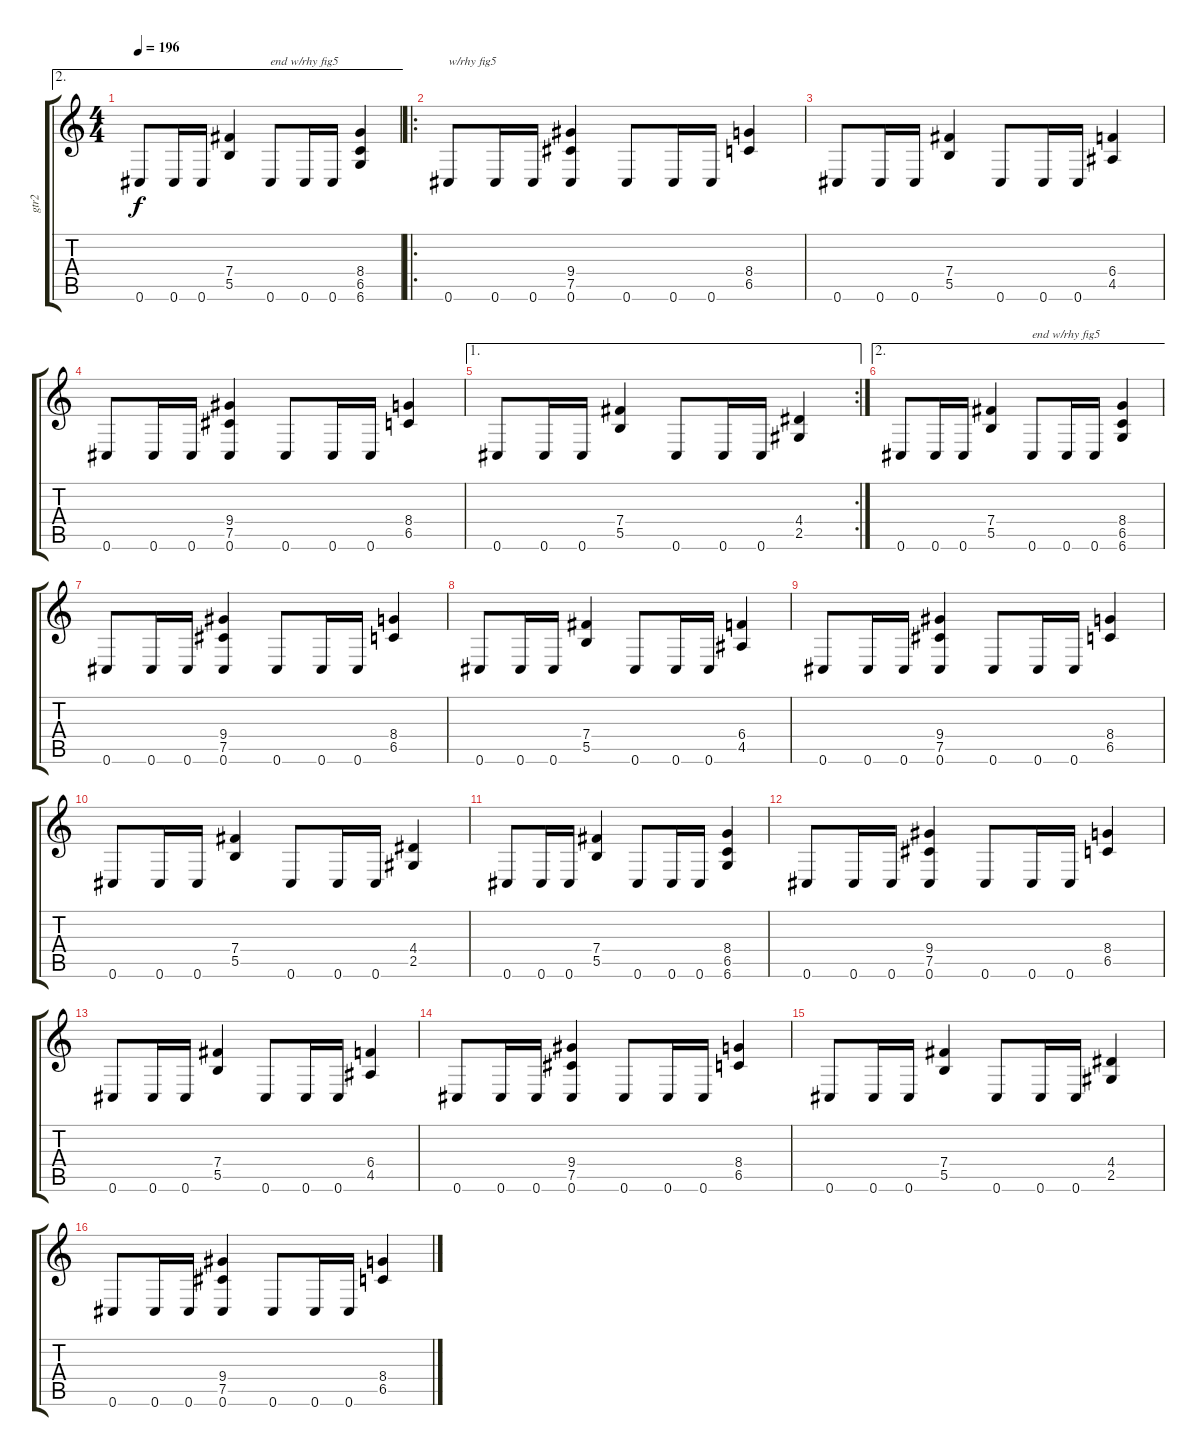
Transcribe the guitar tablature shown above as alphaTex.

\track ("gtr2" "gtr2") {instrument distortionguitar}
\staff {score tabs}
\tuning (Db4 Ab3 E3 B2 Gb2 Db2) {hide}
\ae 2
\ts (4 4)
\tempo 196
\clef g2
\ks c
0.6.8{dy f} 0.6.16 0.6.16 (7.4 5.5).4 0.6.8{txt "end w/rhy fig5"} 0.6.16 0.6.16 (8.4 6.5 6.6).4 |
\ro
0.6.8{txt "w/rhy fig5"} 0.6.16 0.6.16 (9.4 7.5 0.6).4 0.6.8 0.6.16 0.6.16 (8.4 6.5).4 |
0.6.8 0.6.16 0.6.16 (7.4 5.5).4 0.6.8 0.6.16 0.6.16 (6.4 4.5).4 |
0.6.8 0.6.16 0.6.16 (9.4 7.5 0.6).4 0.6.8 0.6.16 0.6.16 (8.4 6.5).4 |
\ae 1
\rc 2
0.6.8 0.6.16 0.6.16 (7.4 5.5).4 0.6.8 0.6.16 0.6.16 (4.4 2.5).4 |
\ae 2
0.6.8 0.6.16 0.6.16 (7.4 5.5).4 0.6.8{txt "end w/rhy fig5"} 0.6.16 0.6.16 (8.4 6.5 6.6).4 |
0.6.8 0.6.16 0.6.16 (9.4 7.5 0.6).4 0.6.8 0.6.16 0.6.16 (8.4 6.5).4 |
0.6.8 0.6.16 0.6.16 (7.4 5.5).4 0.6.8 0.6.16 0.6.16 (6.4 4.5).4 |
0.6.8 0.6.16 0.6.16 (9.4 7.5 0.6).4 0.6.8 0.6.16 0.6.16 (8.4 6.5).4 |
0.6.8 0.6.16 0.6.16 (7.4 5.5).4 0.6.8 0.6.16 0.6.16 (4.4 2.5).4 |
0.6.8 0.6.16 0.6.16 (7.4 5.5).4 0.6.8 0.6.16 0.6.16 (8.4 6.5 6.6).4 |
0.6.8 0.6.16 0.6.16 (9.4 7.5 0.6).4 0.6.8 0.6.16 0.6.16 (8.4 6.5).4 |
0.6.8 0.6.16 0.6.16 (7.4 5.5).4 0.6.8 0.6.16 0.6.16 (6.4 4.5).4 |
0.6.8 0.6.16 0.6.16 (9.4 7.5 0.6).4 0.6.8 0.6.16 0.6.16 (8.4 6.5).4 |
0.6.8 0.6.16 0.6.16 (7.4 5.5).4 0.6.8 0.6.16 0.6.16 (4.4 2.5).4 |
0.6.8 0.6.16 0.6.16 (9.4 7.5 0.6).4 0.6.8 0.6.16 0.6.16 (8.4 6.5).4
